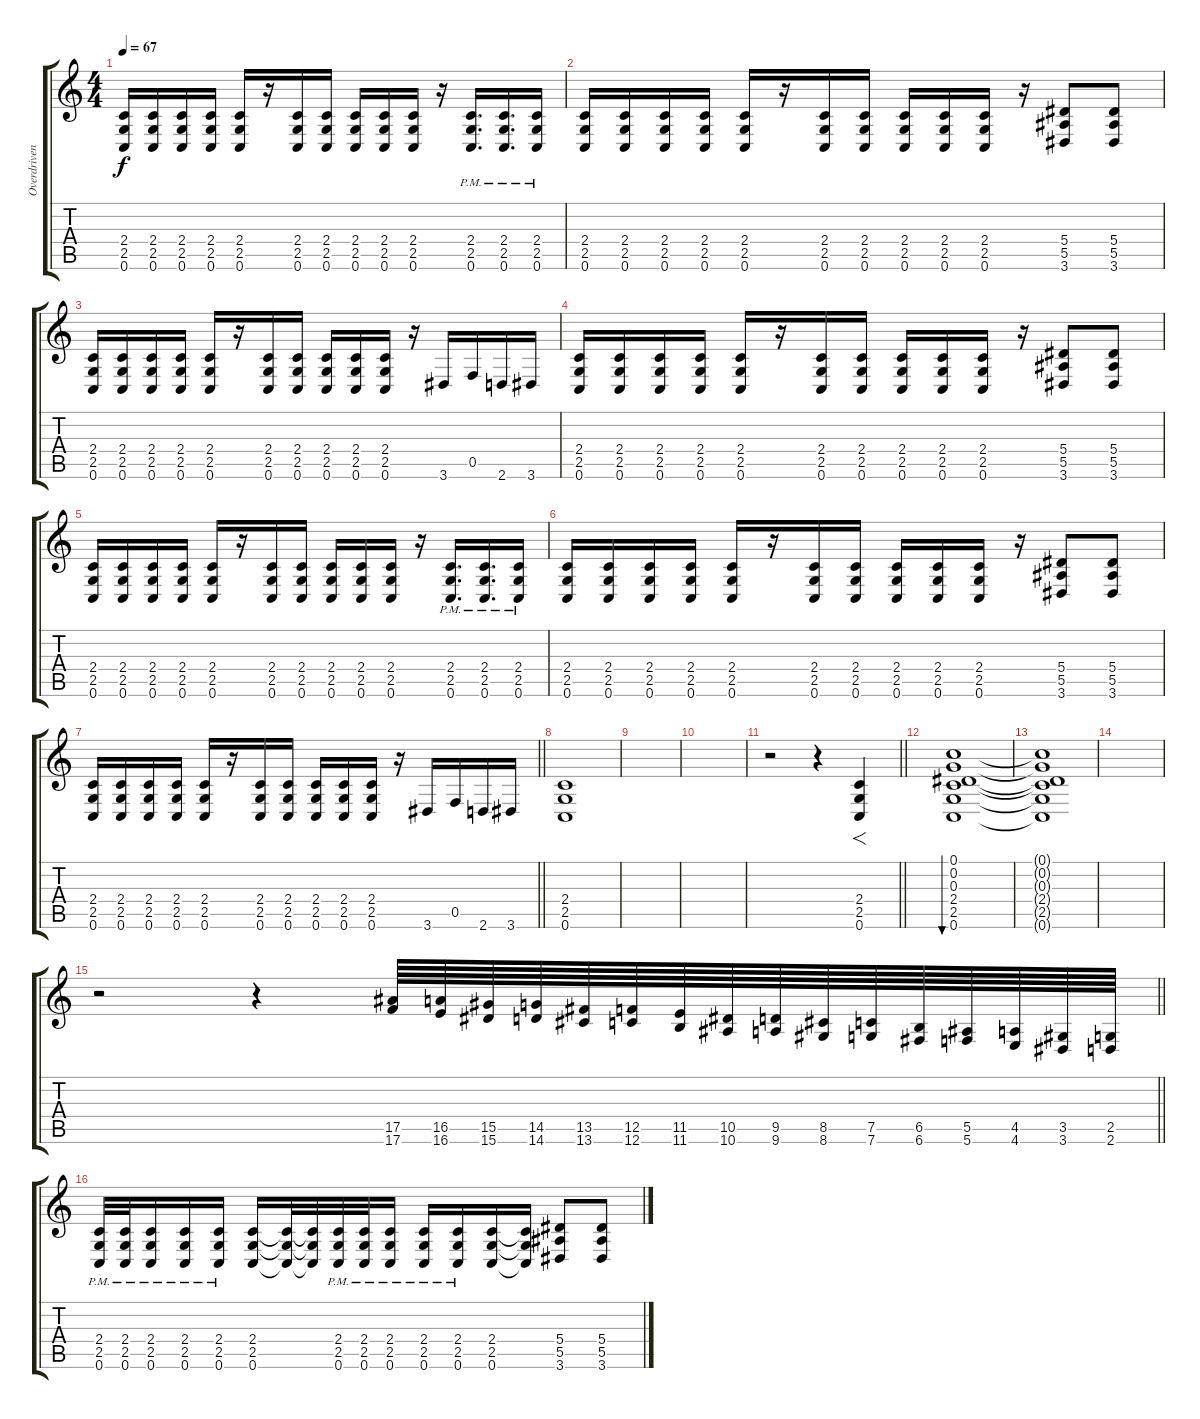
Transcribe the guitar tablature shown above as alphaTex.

\track ("Overdriven Guitar 1" "Overdriven") {instrument overdrivenguitar}
\staff {score tabs}
\tuning (C4 G3 Eb3 Bb2 F2 C2) {hide}
\ts (4 4)
\tempo 67
\clef g2
\ks c
(2.4 2.5 0.6).16{dy f} (2.4 2.5 0.6).16 (2.4 2.5 0.6).16 (2.4 2.5 0.6).16 (2.4 2.5 0.6).16 r.16 (2.4 2.5 0.6).16 (2.4 2.5 0.6).16 (2.4 2.5 0.6).16 (2.4 2.5 0.6).16 (2.4 2.5 0.6).16 r.16 (2.4{pm} 2.5{pm} 0.6{pm}).16{d} (2.4{pm} 2.5{pm} 0.6{pm}).16{d} (2.4{pm} 2.5{pm} 0.6{pm}).16 |
(2.4 2.5 0.6).16 (2.4 2.5 0.6).16 (2.4 2.5 0.6).16 (2.4 2.5 0.6).16 (2.4 2.5 0.6).16 r.16 (2.4 2.5 0.6).16 (2.4 2.5 0.6).16 (2.4 2.5 0.6).16 (2.4 2.5 0.6).16 (2.4 2.5 0.6).16 r.16 (5.4 5.5 3.6).8 (5.4 5.5 3.6).8 |
(2.4 2.5 0.6).16 (2.4 2.5 0.6).16 (2.4 2.5 0.6).16 (2.4 2.5 0.6).16 (2.4 2.5 0.6).16 r.16 (2.4 2.5 0.6).16 (2.4 2.5 0.6).16 (2.4 2.5 0.6).16 (2.4 2.5 0.6).16 (2.4 2.5 0.6).16 r.16 3.6.16 0.5.16 2.6.16 3.6.16 |
(2.4 2.5 0.6).16 (2.4 2.5 0.6).16 (2.4 2.5 0.6).16 (2.4 2.5 0.6).16 (2.4 2.5 0.6).16 r.16 (2.4 2.5 0.6).16 (2.4 2.5 0.6).16 (2.4 2.5 0.6).16 (2.4 2.5 0.6).16 (2.4 2.5 0.6).16 r.16 (5.4 5.5 3.6).8 (5.4 5.5 3.6).8 |
(2.4 2.5 0.6).16 (2.4 2.5 0.6).16 (2.4 2.5 0.6).16 (2.4 2.5 0.6).16 (2.4 2.5 0.6).16 r.16 (2.4 2.5 0.6).16 (2.4 2.5 0.6).16 (2.4 2.5 0.6).16 (2.4 2.5 0.6).16 (2.4 2.5 0.6).16 r.16 (2.4{pm} 2.5{pm} 0.6{pm}).16{d} (2.4{pm} 2.5{pm} 0.6{pm}).16{d} (2.4{pm} 2.5{pm} 0.6{pm}).16 |
(2.4 2.5 0.6).16 (2.4 2.5 0.6).16 (2.4 2.5 0.6).16 (2.4 2.5 0.6).16 (2.4 2.5 0.6).16 r.16 (2.4 2.5 0.6).16 (2.4 2.5 0.6).16 (2.4 2.5 0.6).16 (2.4 2.5 0.6).16 (2.4 2.5 0.6).16 r.16 (5.4 5.5 3.6).8 (5.4 5.5 3.6).8 |
\barLineRight lightlight
(2.4 2.5 0.6).16 (2.4 2.5 0.6).16 (2.4 2.5 0.6).16 (2.4 2.5 0.6).16 (2.4 2.5 0.6).16 r.16 (2.4 2.5 0.6).16 (2.4 2.5 0.6).16 (2.4 2.5 0.6).16 (2.4 2.5 0.6).16 (2.4 2.5 0.6).16 r.16 3.6.16 0.5.16 2.6.16 3.6.16 |
(2.4 2.5 0.6).1{volume 0} |
|
|
\barLineRight lightlight
r.2 r.4 (2.4 2.5 0.6).4{f volume 16} |
(0.1 0.2 0.3 2.4 2.5 0.6).1{bu 240 volume 0} |
(0.1{t} 0.2{t} 0.3{t} 2.4{t} 2.5{t} 0.6{t}).1 |
|
\barLineRight lightlight
r.2{volume 11} r.4 (17.5 17.6).64 (16.5 16.6).64 (15.5 15.6).64 (14.5 14.6).64 (13.5 13.6).64 (12.5 12.6).64 (11.5 11.6).64 (10.5 10.6).64 (9.5 9.6).64 (8.5 8.6).64 (7.5 7.6).64 (6.5 6.6).64 (5.5 5.6).64 (4.5 4.6).64 (3.5 3.6).64 (2.5 2.6).64 |
(2.4{pm} 2.5{pm} 0.6{pm}).32 (2.4{pm} 2.5{pm} 0.6{pm}).32 (2.4{pm} 2.5{pm} 0.6{pm}).16 (2.4{pm} 2.5{pm} 0.6{pm}).16 (2.4{pm} 2.5{pm} 0.6{pm}).16 (2.4 2.5 0.6).16 (2.4{t} 2.5{t} 0.6{t}).32 (2.4{t} 2.5{t} 0.6{t}).32 (2.4{pm} 2.5{pm} 0.6{pm}).32 (2.4{pm} 2.5{pm} 0.6{pm}).32 (2.4{pm} 2.5{pm} 0.6{pm}).16 (2.4{pm} 2.5{pm} 0.6{pm}).16 (2.4{pm} 2.5{pm} 0.6{pm}).16 (2.4 2.5 0.6).16 (2.4{t} 2.5{t} 0.6{t}).16 (5.4 5.5 3.6).8 (5.4 5.5 3.6).8
